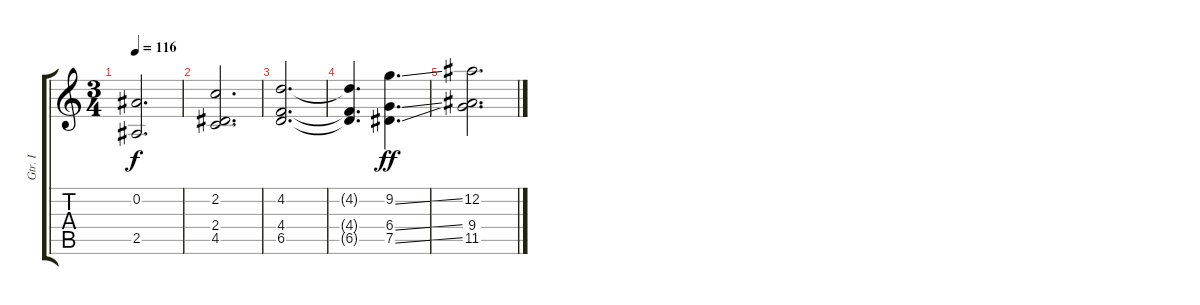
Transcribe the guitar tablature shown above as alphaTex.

\track ("Gtr. I" "Gtr. I") {instrument electricguitarmuted}
\staff {score tabs}
\tuning (Eb4 Bb3 Gb3 Db3 Ab2 Eb2) {hide}
\ts (3 4)
\tempo 116
\clef g2
\ks c
(0.2 2.5).2{d dy f} |
(2.2 2.4 4.5).2{d} |
(4.2 4.4 6.5).2{d} |
(4.2{t} 4.4{t} 6.5{t}).4{d} (9.2{ss} 6.4{ss} 7.5{ss}).4{d dy ff} |
(12.2 9.4 11.5).2{d}
